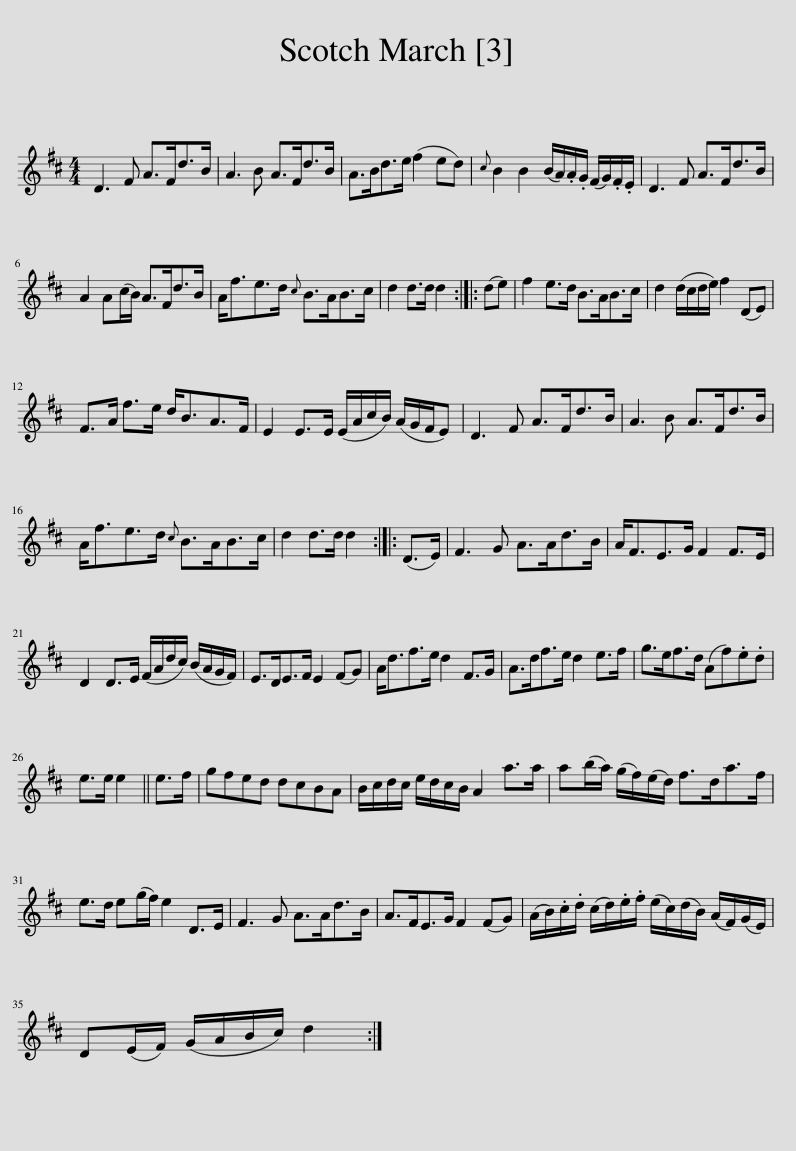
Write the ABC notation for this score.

X:1
L:1/8
M:4/4
I:linebreak $
K:D
V:1 treble
V:1
 D3 F A>Fd>B | A3 B A>Fd>B | A>Bd>e (f2 ed) |{c} B2 B2 (B/A/).A/.G/ (F/G/).F/.E/ | D3 F A>Fd>B |$ %5
 A2 A(c/B/) A>Fd>B | A<fe>d{c} B>AB>c | d2 d>d d2 :: (de) | f2 e>d B>AB>c | %10
 d2 (d/c/d/e/) f2 (DE) |$ F>A f>e d<BA>F | E2 E>E (E/A/c/B/) (A/G/F/E) | D3 F A>Fd>B | A3 B A>Fd>B |$ %15
 A<fe>d{c} B>AB>c | d2 d>d d2 :: (D>E) | F3 G A>Ad>B | A<FE>G F2 F>E |$ %20
 D2 D>E (F/A/d/c/) (B/A/G/F/) | E>DE>F E2 (FG) | A<df>e d2 F>G | A>df>e d2 e>f | g>ef>d (Af).e.d |$ %25
 e>e e2 || e>f | gfed dcBA | B/c/d/c/ e/d/c/B/ A2 a>a | a(b/a/) (g/f/)(e/d/) f>da>f |$ %30
 e>d e(g/f/) e2 D>E | F3 G A>Ad>B | A>FE>G F2 (FG) | (A/B/).c/.d/ (c/d/).e/.f/ (e/c/)(d/B/) (A/F/)(G/E/) |$ D(E/F/) (G/A/B/c/) d2 :| %35
